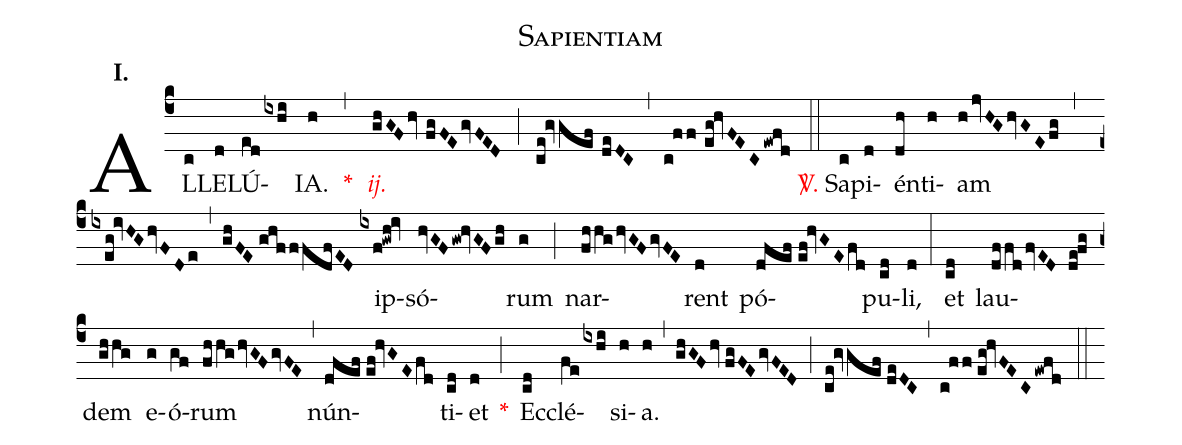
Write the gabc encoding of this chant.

name:Sapientiam;
mode:I.;
office-part:Alleluia;
%%
(c4) AL(c)LE(d)LÚ(ed/ixhi)IA.(h) <v>\red{*}</v>(,) <v>\redit{ij.}</v>(ghGF/hv//fgFE/gvFED) (;) (ce!gvgef//deDC) (,) (c!ff//eg!hvFEC/ewfd) (::) <v>\red{\Vbar.}</v> Sa(c)pi(d)én(dh)ti(h)am(h/jvHG/hvGE/fg) (,) (ixeg!ivHG/hvFDe) (,) (ghFE//ghff/fdfED) ip(ixf!gwh!iv)só(hvGF/gw!hvGF/gh)rum(g) (;) nar(fhhg/hvGF/gvFE)rent(d) pó(dfef//ef!hvGE/fd)pu(cd)li,(d) (:) et(cd) lau(dffd/fvED de!fg)dem(ghhg) e(g)ó(gf)rum(fhhg/hvGF/gvFE) (,) nún(dfef//ef!hvGE/fd)ti(cd)et(d) <v>\red{*}</v>(;) Ec(cd)clé(fe/ixhi)si(h)a.(h) (,) (ghGF/hv///fgFE/gvFED) (;) (ce!gvgef//deDC) (,) (c!ff//eg!hvFEC/ewfd) (::)
